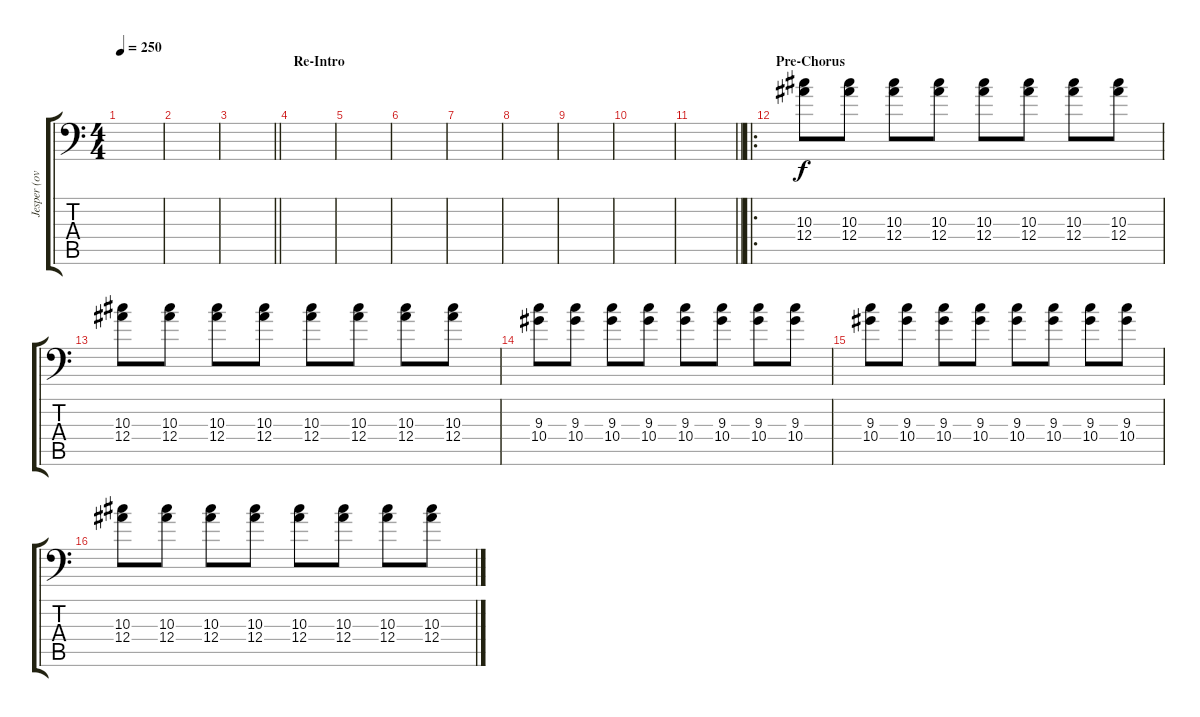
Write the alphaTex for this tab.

\track ("Jesper (overdub)" "Jesper (ov") {instrument distortionguitar}
\staff {score tabs}
\tuning (C4 G3 Eb3 Bb2 F2 Bb1) {hide}
\ts (4 4)
\tempo 250
\clef f4
\ks c
|
|
\barLineRight lightlight
|
\section ("" "Re-Intro")
|
|
|
|
|
|
|
\barLineRight lightlight
|
\ro
\section ("" "Pre-Chorus")
(10.3 12.4).8 (10.3 12.4).8 (10.3 12.4).8 (10.3 12.4).8 (10.3 12.4).8 (10.3 12.4).8 (10.3 12.4).8 (10.3 12.4).8 |
(10.3 12.4).8 (10.3 12.4).8 (10.3 12.4).8 (10.3 12.4).8 (10.3 12.4).8 (10.3 12.4).8 (10.3 12.4).8 (10.3 12.4).8 |
(9.3 10.4).8 (9.3 10.4).8 (9.3 10.4).8 (9.3 10.4).8 (9.3 10.4).8 (9.3 10.4).8 (9.3 10.4).8 (9.3 10.4).8 |
(9.3 10.4).8 (9.3 10.4).8 (9.3 10.4).8 (9.3 10.4).8 (9.3 10.4).8 (9.3 10.4).8 (9.3 10.4).8 (9.3 10.4).8 |
(10.3 12.4).8 (10.3 12.4).8 (10.3 12.4).8 (10.3 12.4).8 (10.3 12.4).8 (10.3 12.4).8 (10.3 12.4).8 (10.3 12.4).8
